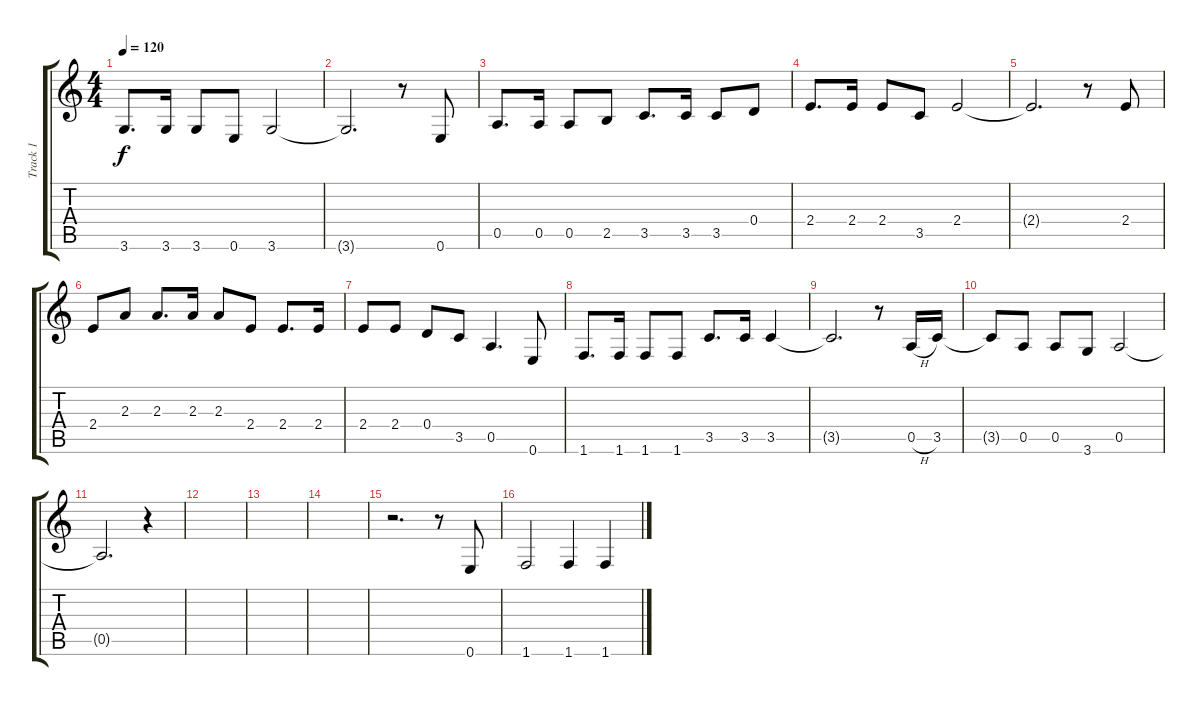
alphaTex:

\track ("Track 1" "Track 1") {instrument distortionguitar}
\staff {score tabs}
\tuning (E4 B3 G3 D3 A2 E2) {hide}
\ts (4 4)
\tempo 120
\clef g2
\ks c
3.6.8{d dy f} 3.6.16 3.6.8 0.6.8 3.6.2 |
3.6{t}.2{d} r.8 0.6.8 |
0.5.8{d} 0.5.16 0.5.8 2.5.8 3.5.8{d} 3.5.16 3.5.8 0.4.8 |
2.4.8{d} 2.4.16 2.4.8 3.5.8 2.4.2 |
2.4{t}.2{d} r.8 2.4.8 |
2.4.8 2.3.8 2.3.8{d} 2.3.16 2.3.8 2.4.8 2.4.8{d} 2.4.16 |
2.4.8 2.4.8 0.4.8 3.5.8 0.5.4{d} 0.6.8 |
1.6.8{d} 1.6.16 1.6.8 1.6.8 3.5.8{d} 3.5.16 3.5.4 |
3.5{t}.2{d} r.8 0.5{h}.16 3.5.16 |
3.5{t}.8 0.5.8 0.5.8 3.6.8 0.5.2 |
0.5{t}.2{d} r.4 |
|
|
|
r.2{d} r.8 0.6.8 |
1.6.2 1.6.4 1.6.4
